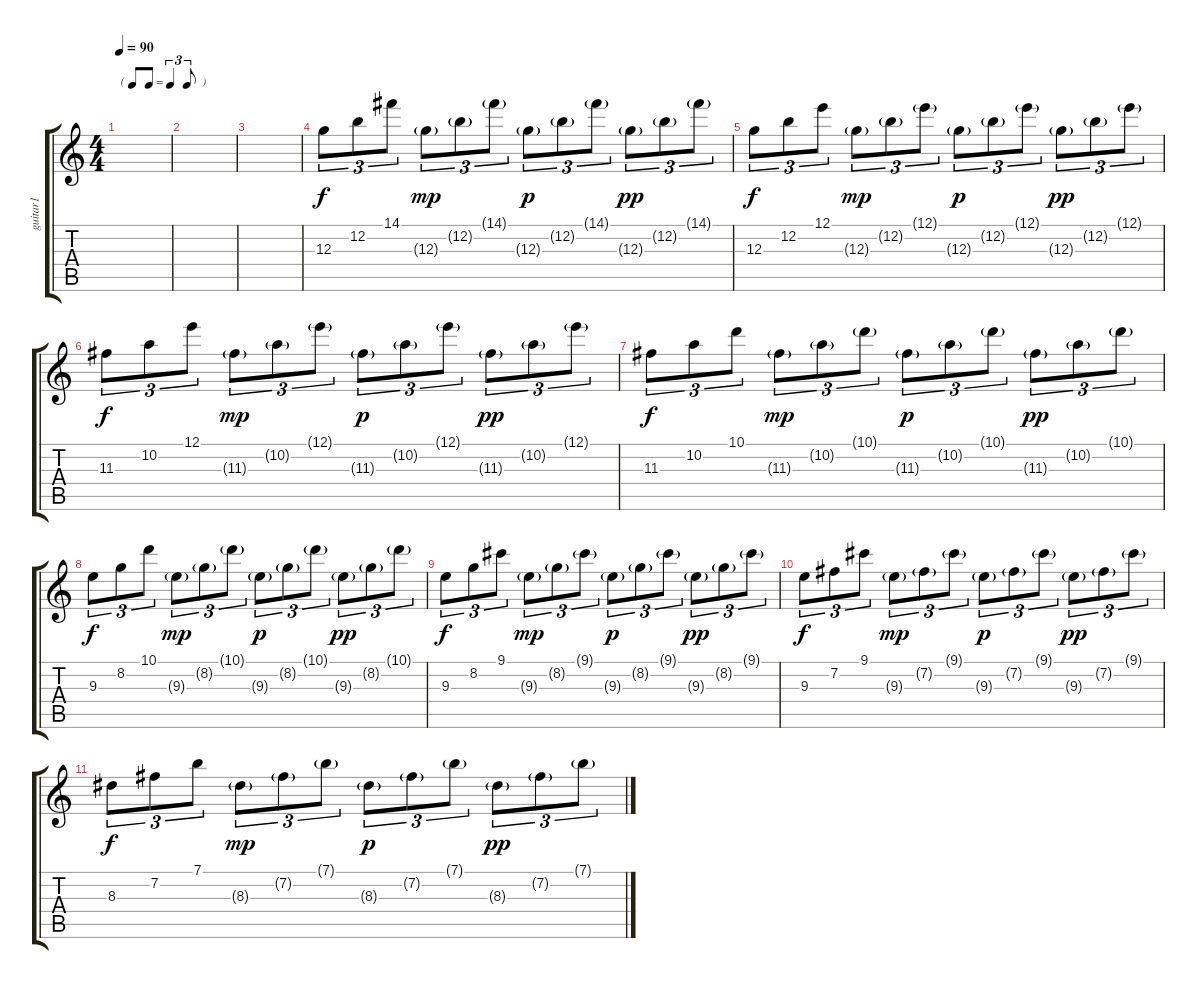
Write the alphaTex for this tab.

\track ("guitar1" "guitar1") {instrument electricguitarclean}
\staff {score tabs}
\tuning (E4 B3 G3 D3 A2 E2) {hide}
\ts (4 4)
\tf triplet8th
\tempo 90
\clef g2
\ks c
|
|
|
12.3.8{tu (3 2) dy f} 12.2.8{tu (3 2)} 14.1.8{tu (3 2)} 12.3{g}.8{tu (3 2) dy mp} 12.2{g}.8{tu (3 2)} 14.1{g}.8{tu (3 2)} 12.3{g}.8{tu (3 2) dy p} 12.2{g}.8{tu (3 2)} 14.1{g}.8{tu (3 2)} 12.3{g}.8{tu (3 2) dy pp} 12.2{g}.8{tu (3 2)} 14.1{g}.8{tu (3 2)} |
12.3.8{tu (3 2) dy f} 12.2.8{tu (3 2)} 12.1.8{tu (3 2)} 12.3{g}.8{tu (3 2) dy mp} 12.2{g}.8{tu (3 2)} 12.1{g}.8{tu (3 2)} 12.3{g}.8{tu (3 2) dy p} 12.2{g}.8{tu (3 2)} 12.1{g}.8{tu (3 2)} 12.3{g}.8{tu (3 2) dy pp} 12.2{g}.8{tu (3 2)} 12.1{g}.8{tu (3 2)} |
11.3.8{tu (3 2) dy f} 10.2.8{tu (3 2)} 12.1.8{tu (3 2)} 11.3{g}.8{tu (3 2) dy mp} 10.2{g}.8{tu (3 2)} 12.1{g}.8{tu (3 2)} 11.3{g}.8{tu (3 2) dy p} 10.2{g}.8{tu (3 2)} 12.1{g}.8{tu (3 2)} 11.3{g}.8{tu (3 2) dy pp} 10.2{g}.8{tu (3 2)} 12.1{g}.8{tu (3 2)} |
11.3.8{tu (3 2) dy f} 10.2.8{tu (3 2)} 10.1.8{tu (3 2)} 11.3{g}.8{tu (3 2) dy mp} 10.2{g}.8{tu (3 2)} 10.1{g}.8{tu (3 2)} 11.3{g}.8{tu (3 2) dy p} 10.2{g}.8{tu (3 2)} 10.1{g}.8{tu (3 2)} 11.3{g}.8{tu (3 2) dy pp} 10.2{g}.8{tu (3 2)} 10.1{g}.8{tu (3 2)} |
9.3.8{tu (3 2) dy f} 8.2.8{tu (3 2)} 10.1.8{tu (3 2)} 9.3{g}.8{tu (3 2) dy mp} 8.2{g}.8{tu (3 2)} 10.1{g}.8{tu (3 2)} 9.3{g}.8{tu (3 2) dy p} 8.2{g}.8{tu (3 2)} 10.1{g}.8{tu (3 2)} 9.3{g}.8{tu (3 2) dy pp} 8.2{g}.8{tu (3 2)} 10.1{g}.8{tu (3 2)} |
9.3.8{tu (3 2) dy f} 8.2.8{tu (3 2)} 9.1.8{tu (3 2)} 9.3{g}.8{tu (3 2) dy mp} 8.2{g}.8{tu (3 2)} 9.1{g}.8{tu (3 2)} 9.3{g}.8{tu (3 2) dy p} 8.2{g}.8{tu (3 2)} 9.1{g}.8{tu (3 2)} 9.3{g}.8{tu (3 2) dy pp} 8.2{g}.8{tu (3 2)} 9.1{g}.8{tu (3 2)} |
9.3.8{tu (3 2) dy f} 7.2.8{tu (3 2)} 9.1.8{tu (3 2)} 9.3{g}.8{tu (3 2) dy mp} 7.2{g}.8{tu (3 2)} 9.1{g}.8{tu (3 2)} 9.3{g}.8{tu (3 2) dy p} 7.2{g}.8{tu (3 2)} 9.1{g}.8{tu (3 2)} 9.3{g}.8{tu (3 2) dy pp} 7.2{g}.8{tu (3 2)} 9.1{g}.8{tu (3 2)} |
8.3.8{tu (3 2) dy f} 7.2.8{tu (3 2)} 7.1.8{tu (3 2)} 8.3{g}.8{tu (3 2) dy mp} 7.2{g}.8{tu (3 2)} 7.1{g}.8{tu (3 2)} 8.3{g}.8{tu (3 2) dy p} 7.2{g}.8{tu (3 2)} 7.1{g}.8{tu (3 2)} 8.3{g}.8{tu (3 2) dy pp} 7.2{g}.8{tu (3 2)} 7.1{g}.8{tu (3 2)}
